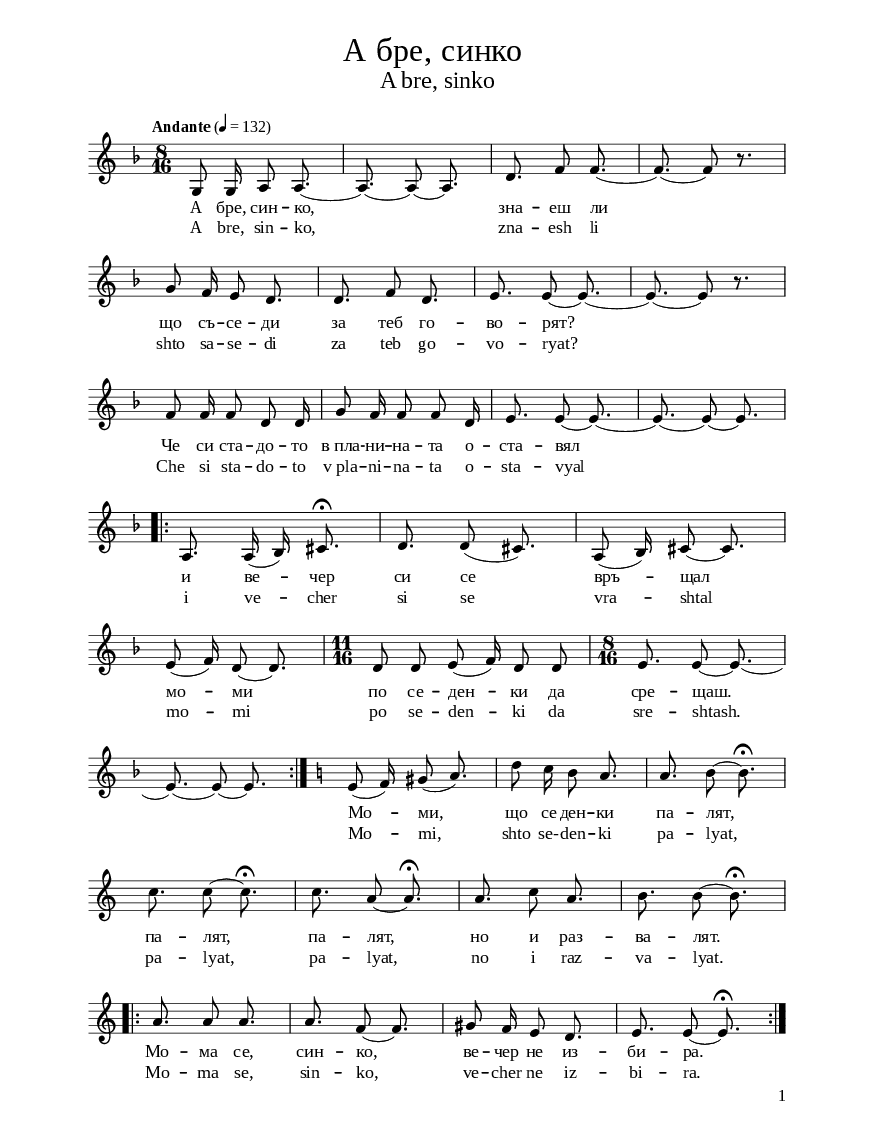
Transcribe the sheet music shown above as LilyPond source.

\version "2.24.1"

% include paper part and global functions
\include "include/globals.ily"

\bookpart {
  \label #'ref137
  \tocItem \markup "А бре, синко – A bre, sinko "
  \include "include/bookpart-paper.ily"
  \score {
    \include "include/score-layout.ily"

    \new Voice \absolute {
      \clef treble
      \key d \minor
      \time 8/16
      \tempoFunc "Andante" 4 "132"
      g8 g16 a8 a8. ~ | % 2
      a8. ~ a8 ~ a8. | % 3
      d'8. f'8 f'8. ~ | % 4
      f'8. ~ f'8 r8. \break | % 5
      g'8 f'16 e'8 d'8. | % 6
      d'8. f'8 d'8. | % 7
      e'8. e'8 ~ e'8. ~ | % 8
      e'8. ~ e'8 r8. \break | % 9
      f'8 f'16 f'8 d'8 d'16 | \barNumberCheck #10
      g'8 f'16 f'8 f'8 d'16 | % 11
      e'8. e'8 ~ e'8. ~ | % 12
      e'8. ~ e'8 ~ e'8. \break | % 13
      \repeat volta 2 {
        a8. a16 ( bes16 ) cis'8. \fermata | % 14
        d'8. d'8 ( cis'8. ) | % 15
        a8 ( bes16 ) cis'8 ~ cis'8. \break | % 16
        e'8 ( f'16 ) d'8 ~ d'8. | % 17
        \time 11/16  d'8 d'8 e'8 ( f'16 ) d'8 d'8 | % 18
        \time 8/16  e'8. e'8 ~ e'8. ~ \break | % 19
        e'8. ~ e'8 ~ e'8.
      }
      | \barNumberCheck #20
      \key a \minor e'8 ( f'16 ) gis'8 ( a'8. ) | % 21
      d''8 c''16 b'8 a'8. | % 22
      a'8. b'8 ~ b'8. \fermata \break | % 23
      c''8. c''8 ~ c''8. \fermata | % 24
      c''8. a'8 ~ a'8. \fermata | % 25
      a'8. c''8 a'8. | % 26
      b'8. b'8 ~ b'8. \fermata \break | % 27
      \repeat volta 2 {
        a'8. a'8 a'8. | % 28
        a'8. f'8 ~ f'8. | % 29
        gis'8 f'16 e'8 d'8. | \barNumberCheck #30
        e'8. e'8 ~ e'8. \fermata
      }
    }

    \addlyrics {
      А  бре,
      син -- ко, зна -- еш ли
      що съ -- се -- ди за теб го
      -- во -- рят? Че си ста --
      -- до -- то в_пла --  ни -- на --
      та о -- ста -- вял и ве --
      чер си се връ -- щал мо --
      ми по се -- ден -- ки  да
      сре -- щаш. Мо -- ми,  що
      се -- ден -- ки па -- лят,
      па -- лят, па -- лят,  но
      и раз -- ва -- лят.  Мо --
      ма се, син -- ко, ве -- чер
      не  из -- би -- ра.}
      \addlyrics {
        A  bre,
        sin -- ko, zna -- esh li
        shto sa -- se -- di za teb go
        -- vo -- ryat? Che si sta --
        -- do -- to v_pla --  ni -- na --
        ta o -- sta -- vyal i ve --
        cher si se vra -- shtal mo --
        mi po se -- den -- ki  da
        sre -- shtash. Mo -- mi,  shto
        "se-" -- den -- ki pa -- lyat,
        pa -- lyat, pa -- lyat,  no
        i raz -- va -- lyat.  Mo --
        ma se, sin -- ko, ve -- cher
        ne  iz -- bi -- ra.}

        \header {
          title = \titleFunc "А бре, синко " "A bre, sinko"
        }

        \midi{}

      } % score


      %\pageBreak

      % include foreign translation(s) of the song
      \version "2.24.0"

\markup \fill-line { \fontsize #deTitleFontSize "Ach, du mein Sohn" }
\markup \null
\markup \null
\markup \fontsize #deCoupletFontSize {
  \hspace #13
  \override #`(baseline-skip . ,deCoupletBaselineSkip)

  \column {
 \line { " "Ach, mein Sohn, weißt du,}
 
  \line { " "was die Nachbarn über dich sprechen?}

 \line { " "Dass du die Herde im Gebirge alleine gelassen hast }

 \line { " "und abends zurückgekehrt bist,}
 
 \line { " " um Mädchen abends auf dem Dorfplatz zu treffen.}

 \line { " "Mädchen, die Treffen anzetteln, anzetteln}

 \line { " "sie zetteln sie an, aber sie verderben auch.}

 \line { " "Ein Mädchen, mein Sohn,}
 
  \line { " " wählt man nicht am Abend aus.}


  }
}


    } % bookpart
